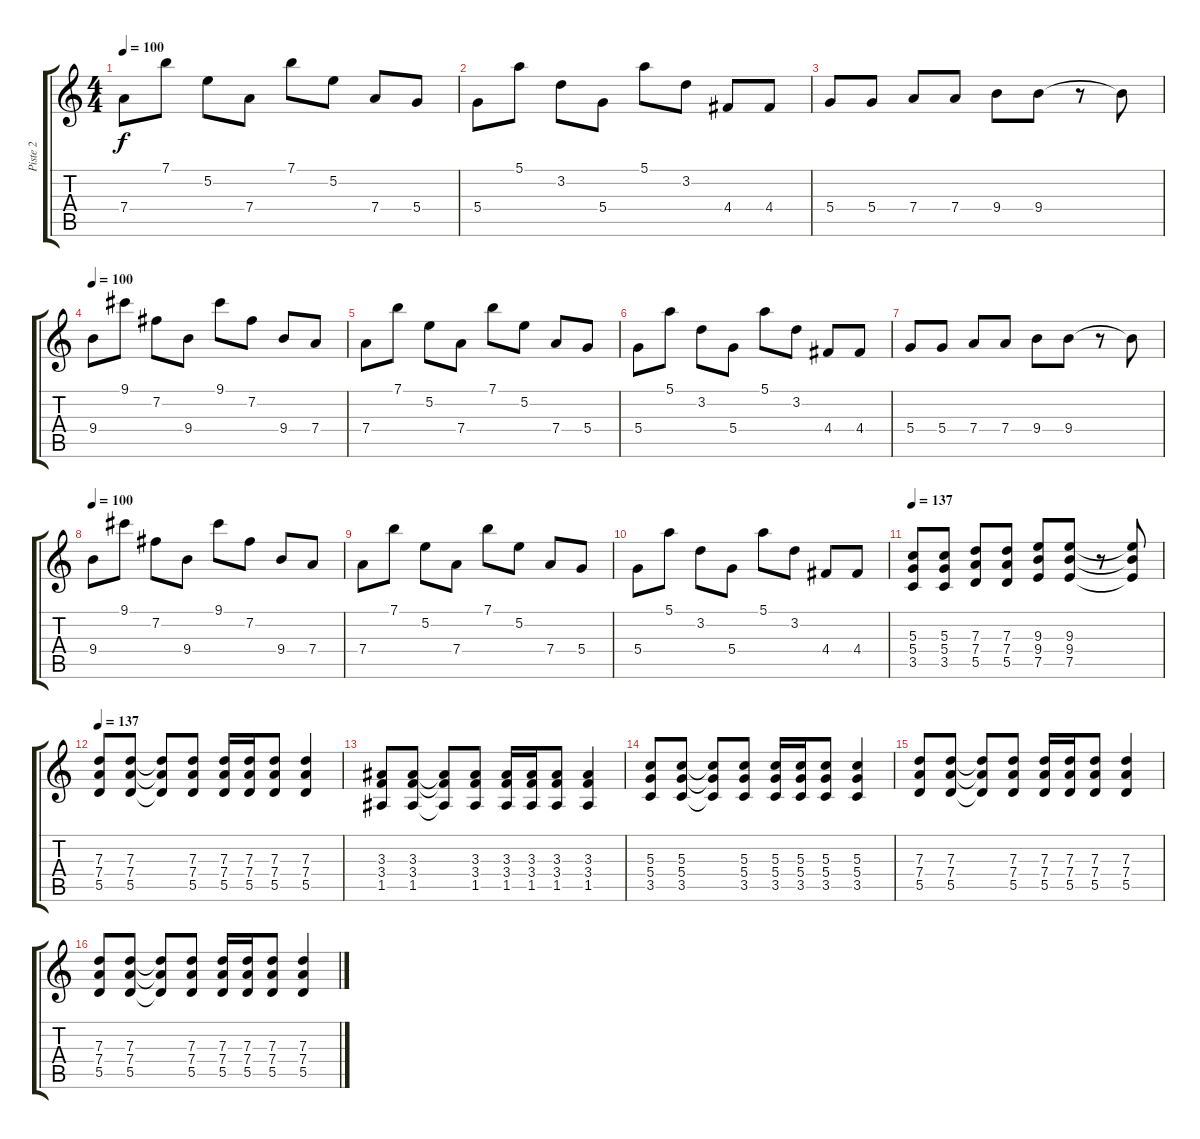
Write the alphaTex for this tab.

\track ("Piste 2" "Piste 2") {instrument distortionguitar}
\staff {score tabs}
\tuning (E4 B3 G3 D3 A2 E2) {hide}
\ts (4 4)
\tempo 100
\clef g2
\ks c
7.4.8{dy f} 7.1.8 5.2.8 7.4.8 7.1.8 5.2.8 7.4.8 5.4.8 |
5.4.8 5.1.8 3.2.8 5.4.8 5.1.8 3.2.8 4.4.8 4.4.8 |
5.4.8 5.4.8 7.4.8 7.4.8 9.4.8 9.4.8 r.8 9.4{t}.8 |
\tempo 100
9.4.8 9.1.8 7.2.8 9.4.8 9.1.8 7.2.8 9.4.8 7.4.8 |
7.4.8 7.1.8 5.2.8 7.4.8 7.1.8 5.2.8 7.4.8 5.4.8 |
5.4.8 5.1.8 3.2.8 5.4.8 5.1.8 3.2.8 4.4.8 4.4.8 |
5.4.8 5.4.8 7.4.8 7.4.8 9.4.8 9.4.8 r.8 9.4{t}.8 |
\tempo 100
9.4.8 9.1.8 7.2.8 9.4.8 9.1.8 7.2.8 9.4.8 7.4.8 |
7.4.8 7.1.8 5.2.8 7.4.8 7.1.8 5.2.8 7.4.8 5.4.8 |
5.4.8 5.1.8 3.2.8 5.4.8 5.1.8 3.2.8 4.4.8 4.4.8 |
\tempo 137
(5.3 5.4 3.5).8 (5.3 5.4 3.5).8 (7.3 7.4 5.5).8 (7.3 7.4 5.5).8 (9.3 9.4 7.5).8 (9.3 9.4 7.5).8 r.8 (9.3{t} 9.4{t} 7.5{t}).8 |
\tempo 137
(7.3 7.4 5.5).8{volume 12} (7.3 7.4 5.5).8 (7.3{t} 7.4{t} 5.5{t}).8 (7.3 7.4 5.5).8 (7.3 7.4 5.5).16 (7.3 7.4 5.5).16 (7.3 7.4 5.5).8 (7.3 7.4 5.5).4 |
(3.3 3.4 1.5).8 (3.3 3.4 1.5).8 (3.3{t} 3.4{t} 1.5{t}).8 (3.3 3.4 1.5).8 (3.3 3.4 1.5).16 (3.3 3.4 1.5).16 (3.3 3.4 1.5).8 (3.3 3.4 1.5).4 |
(5.3 5.4 3.5).8 (5.3 5.4 3.5).8 (5.3{t} 5.4{t} 3.5{t}).8 (5.3 5.4 3.5).8 (5.3 5.4 3.5).16 (5.3 5.4 3.5).16 (5.3 5.4 3.5).8 (5.3 5.4 3.5).4 |
(7.3 7.4 5.5).8 (7.3 7.4 5.5).8 (7.3{t} 7.4{t} 5.5{t}).8 (7.3 7.4 5.5).8 (7.3 7.4 5.5).16 (7.3 7.4 5.5).16 (7.3 7.4 5.5).8 (7.3 7.4 5.5).4 |
(7.3 7.4 5.5).8{volume 12 instrument distortionguitar} (7.3 7.4 5.5).8 (7.3{t} 7.4{t} 5.5{t}).8 (7.3 7.4 5.5).8 (7.3 7.4 5.5).16 (7.3 7.4 5.5).16 (7.3 7.4 5.5).8 (7.3 7.4 5.5).4
